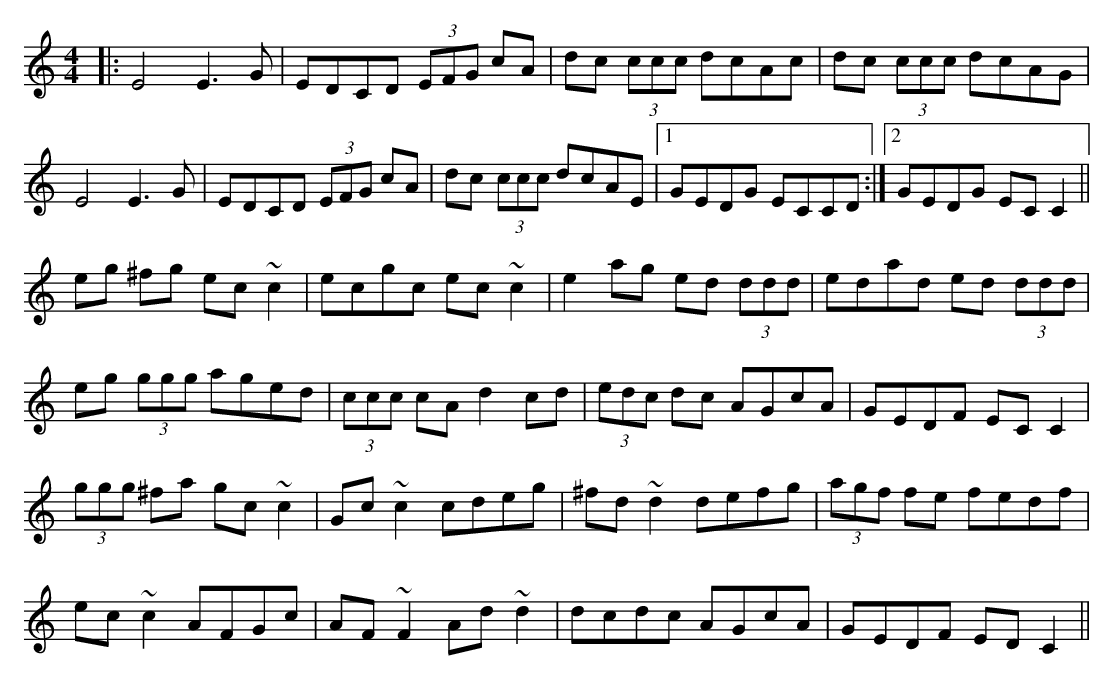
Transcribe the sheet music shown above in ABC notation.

X:1
M:4/4
K:C
|:E4 E3G|EDCD (3EFG cA|dc (3ccc dcAc|dc (3ccc dcAG|
E4 E3G|EDCD (3EFG cA|dc (3ccc dcAE|1 GEDG ECCD:|2 GEDG EC C2||
eg ^fg ec ~c2|ecgc ec ~c2|e2 ag ed (3ddd|edad ed (3ddd|
eg (3ggg aged|(3ccc cA d2 cd|(3edc dc AGcA|GEDF EC C2|
(3ggg ^fa gc ~c2|Gc ~c2 cdeg|^fd ~d2 defg|(3agf fe fedf|
ec ~c2 AFGc|AF ~F2 Ad ~d2|dcdc AGcA|GEDF ED C2||
